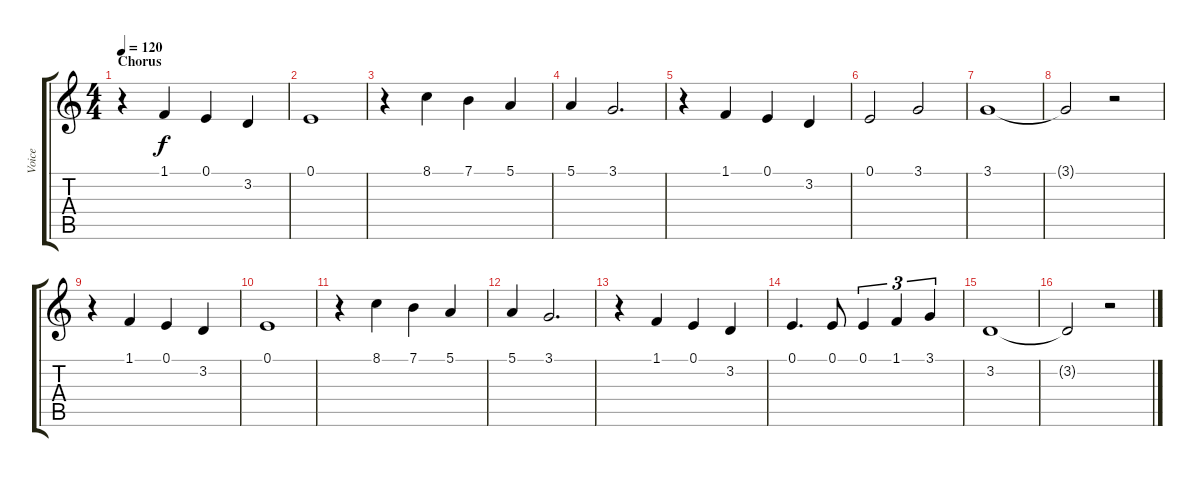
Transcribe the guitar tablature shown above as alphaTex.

\track ("Voice" "Voice") {instrument clarinet}
\staff {score tabs}
\tuning (E4 B3 G3 D3 A2 E2) {hide}
\ts (4 4)
\section ("" "Chorus")
\tempo 120
\clef g2
\ks c
r.4{dy f} 1.1.4 0.1.4 3.2.4 |
0.1.1 |
r.4 8.1.4 7.1.4 5.1.4 |
5.1.4 3.1.2{d} |
r.4 1.1.4 0.1.4 3.2.4 |
0.1.2 3.1.2 |
3.1.1 |
3.1{t}.2 r.2 |
r.4 1.1.4 0.1.4 3.2.4 |
0.1.1 |
r.4 8.1.4 7.1.4 5.1.4 |
5.1.4 3.1.2{d} |
r.4 1.1.4 0.1.4 3.2.4 |
0.1.4{d} 0.1.8 0.1.4{tu (3 2)} 1.1.4{tu (3 2)} 3.1.4{tu (3 2)} |
3.2.1 |
3.2{t}.2 r.2
